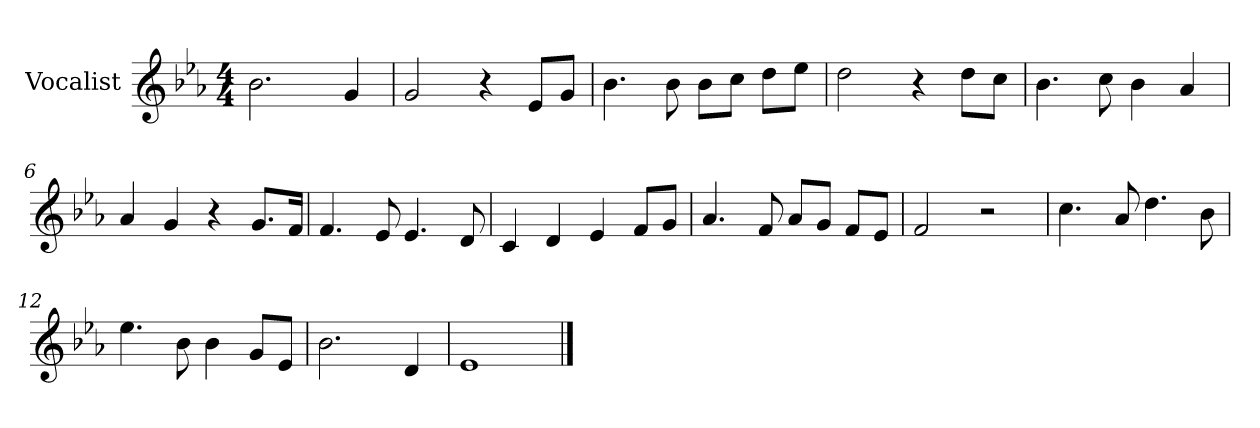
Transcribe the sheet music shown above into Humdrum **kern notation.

**kern
*part1
*staff1
*I"Vocalist
*k[b-e-a-]
*E-:
*M4/4
=1
2.b-
4g
=2
2g
4r
8e-L
8gJ
=3
4.b-
8b-
8b-L
8ccJ
8ddL
8ee-J
=4
2dd
4r
8ddL
8ccJ
=5
4.b-
8cc
4b-
4a-
=6
4a-
4g
4r
8.gL
16fJk
=7
4.f
8e-
4.e-
8d
=8
4c
4d
4e-
8fL
8gJ
=9
4.a-
8f
8a-L
8gJ
8fL
8e-J
=10
2f
2r
=11
4.cc
8a-
4.dd
8b-
=12
4.ee-
8b-
4b-
8gL
8e-J
=13
2.b-
4d
=14
1e-
==
*-
